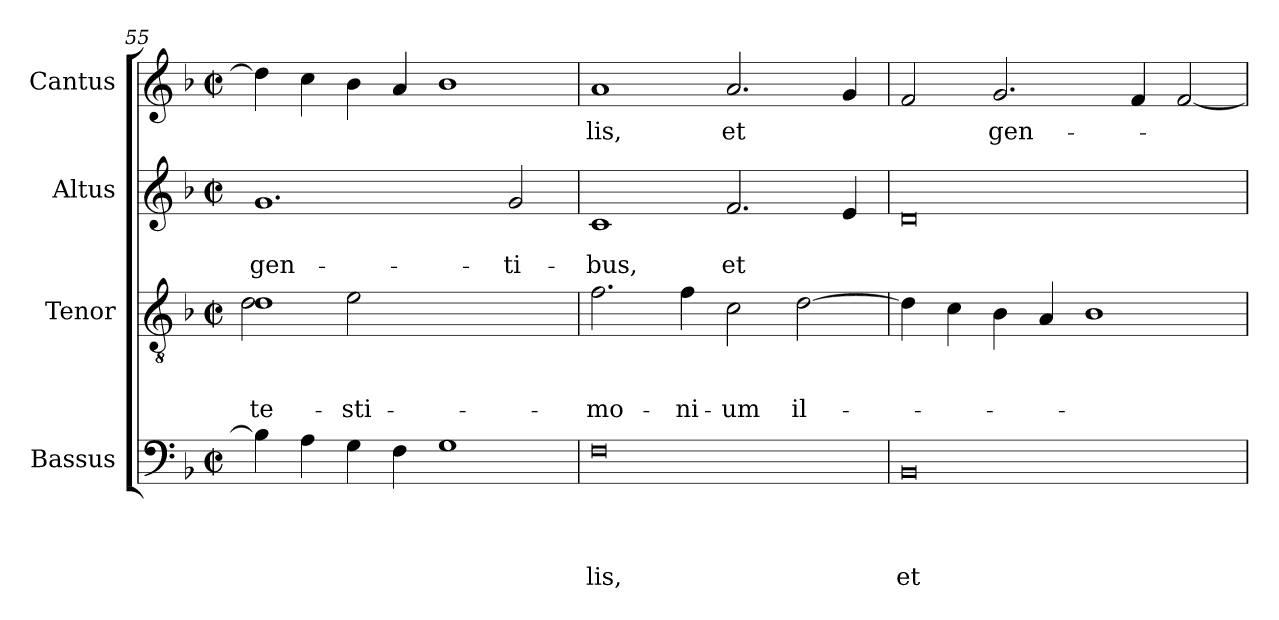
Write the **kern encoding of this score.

**kern	**text	**text	**text	**text	**kern	**text	**text	**text	**kern	**text	**text	**kern	**text
*part4	*part4	*part4	*part4	*part4	*part3	*part3	*part3	*part3	*part2	*part2	*part2	*part1	*part1
*staff4	*staff4	*staff4	*staff4	*staff4	*staff3	*staff3	*staff3	*staff3	*staff2	*staff2	*staff2	*staff1	*staff1
*I"Bassus	*	*	*	*	*I"Tenor	*	*	*	*I"Altus	*	*	*I"Cantus	*
*clefF4	*	*	*	*	*clefGv2	*	*	*	*clefG2	*	*	*clefG2	*
*k[b-]	*	*	*	*	*k[b-]	*	*	*	*k[b-]	*	*	*k[b-]	*
*F:	*	*	*	*	*F:	*	*	*	*F:	*	*	*F:	*
*M2/2	*	*	*	*	*M2/2	*	*	*	*M2/2	*	*	*M2/2	*
*met(c|)	*	*	*	*	*met(c|)	*	*	*	*met(c|)	*	*	*met(c|)	*
=55	=55	=55	=55	=55	=55	=55	=55	=55	=55	=55	=55	=55	=55
*	*	*	*	*	*^	*	*	*	*	*	*	*	*
!	!	!	!	!	!	!	!	!	!LO:LY:b	!	!	!LO:LY:b	!	!
4B-\]	.	.	.	.	1d	2d\	.	.	te-	1.g	.	gen-	4dd\]	.
4A\	.	.	.	.	.	.	.	.	.	.	.	.	4cc\	.
!	!	!	!	!	!	!	!	!	!LO:LY:b	!	!	!	!	!
4G\	.	.	.	.	.	2e\	.	.	-sti-	.	.	.	4b-\	.
4F\	.	.	.	.	.	.	.	.	.	.	.	.	4a/	.
1G	.	.	.	.	1ryy	1ryy	.	.	.	.	.	.	1b-	.
!	!	!	!	!	!	!	!	!	!	!	!	!LO:LY:b	!	!
.	.	.	.	.	.	.	.	.	.	2g/	.	-ti-	.	.
*	*	*	*	*	*v	*v	*	*	*	*	*	*	*	*
!!LO:LB:g=z
=56	=56	=56	=56	=56	=56	=56	=56	=56	=56	=56	=56	=56	=56
!	!	!	!	!LO:LY:b	!	!	!	!LO:LY:b	!	!	!LO:LY:b	!	!LO:LY:b
0F	.	.	.	-lis,	2.f\	.	.	-mo-	1c	.	-bus,	1a	-lis,
!	!	!	!	!	!	!	!	!LO:LY:b	!	!	!	!	!
.	.	.	.	.	4f\	.	.	-ni-	.	.	.	.	.
!	!	!	!	!	!	!	!	!LO:LY:b:rj	!	!	!LO:LY:b	!	!LO:LY:b
.	.	.	.	.	2c\	.	.	-um	2.f/	.	et	2.a/	et
!	!	!	!	!	!	!	!	!LO:LY:b	!	!	!	!	!
.	.	.	.	.	[>2d\	.	.	il-	.	.	.	.	.
.	.	.	.	.	.	.	.	.	4e/	.	.	4g/	.
=57	=57	=57	=57	=57	=57	=57	=57	=57	=57	=57	=57	=57	=57
!	!	!	!	!LO:LY:b	!	!	!	!	!	!	!	!	!
0BB-	.	.	.	et	4d\]	.	.	.	0d	.	.	2f/	.
.	.	.	.	.	4c\	.	.	.	.	.	.	.	.
!	!	!	!	!	!	!	!	!	!	!	!	!	!LO:LY:b
.	.	.	.	.	4B-\	.	.	.	.	.	.	2.g/	gen-
.	.	.	.	.	4A/	.	.	.	.	.	.	.	.
.	.	.	.	.	1B-	.	.	.	.	.	.	.	.
.	.	.	.	.	.	.	.	.	.	.	.	4f/	.
.	.	.	.	.	.	.	.	.	.	.	.	[<2f/	.
=	=	=	=	=	=	=	=	=	=	=	=	=	=
*-	*-	*-	*-	*-	*-	*-	*-	*-	*-	*-	*-	*-	*-
